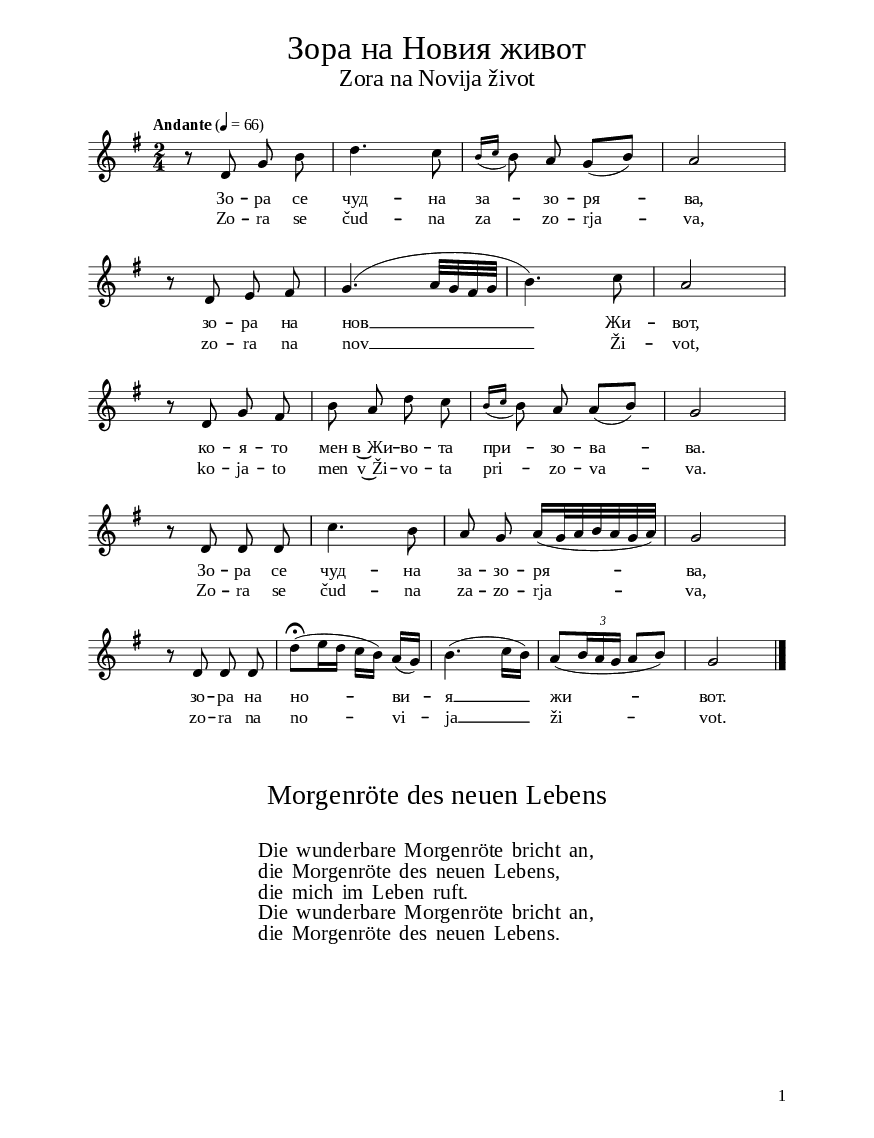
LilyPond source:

\version "2.24.2"

% include paper part and global functions
\include "include/globals.ily"

\bookpart {

   \label #'ref215
  \tocItem \markup "Зора на Новия живот – Zora na Novija život"
  \include "include/bookpart-paper.ily"
  \score {
    \include "include/score-layout.ily"

    \new Voice \absolute {
      \clef treble
      \key g \major
      \time 2/4
      \tempoFunc "Andante" 4 "66"
      \autoBeamOff
      r8  d'8  g'8  b'8 | % 2
      d''4.  c''8 | % 3
      \acciaccatura {  b'16 [  c''16 ] }  b'8
      a'8  g'8 ( [  b'8 ) ] | % 4
      a'2 \break | % 5
      r8  d'8  e'8  fis'8 | % 6
      g'4. (  a'32 [  g'32  fis'32  g'32
      ] | % 7
      b'4. )  c''8 | % 8
      a'2 \break | % 9
      r8  d'8  g'8  fis'8 |
      b'8  a'8  d''8  c''8 | % 11
      \acciaccatura {  b'16 [  c''16 ] }  b'8
      a'8  a'8 ( [  b'8 ) ] | % 12
      g'2 \break | % 13
      r8  d'8  d'8  d'8 | % 14
      c''4.  b'8 | % 15
      a'8  g'8  a'16 ( [  g'32  a'32
      b'32  a'32  g'32  a'32 ) ] | % 16
      g'2 \break | % 17
      r8  d'8  d'8  d'8 | % 18
      d''8 ( ^\fermata [  e''16  d''16 ]
      c''16 [  b'16 ) ]  a'16 ( [  g'16 )
      ] | % 19
      b'4. (  c''16 [  b'16 ) ] |
      a'8 ( [ \once \omit TupletBracket
      \times 2/3  {
        b'16  a'16  g'16 ]
      }
      a'8 [  b'8 ) ] | % 21
      g'2 \bar "|."
    }


    \addlyrics {
      Зо -- ра се чуд -- на за --
      зо -- ря -- ва, зо -- ра на нов __
      Жи -- вот, ко --
      я -- то мен в~Жи -- во -- та
      при -- зо -- ва -- ва. Зо --
      ра се чуд -- на за -- зо -- ря --
      ва, зо -- ра на
      но -- ви -- я __
      жи -- вот.}
    \addlyrics {
      Zo -- ra se čud -- na za --
      zo -- rja -- va, zo -- ra na nov __
      Ži -- vot, ko --
      ja -- to men v~Ži -- vo -- ta
      pri -- zo -- va -- va. Zo --
      ra se čud -- na za -- zo -- rja --
      va, zo -- ra na
      no -- vi -- ja __
      ži -- vot.}

    \header {
      title = \titleFunc "Зора на Новия живот" "Zora na Novija život"
    }

    \midi{}

  } % score

  \markup \empty-one
   % include foreign translation(s) of the song
  \version "2.24.0"

\markup \fill-line { \fontsize #deTitleFontSize "Morgenröte des neuen Lebens" }
\markup \null
\markup \null
\markup \fontsize #deCoupletFontSize {
  \hspace #15
  \override #`(baseline-skip . ,deCoupletBaselineSkip)
  \column {
    \line { " " }
    \line { " " Die wunderbare Morgenröte bricht an,}

    \line { " " die Morgenröte des neuen Lebens,}

    \line { " " die mich im Leben ruft.}

    \line { " " Die wunderbare Morgenröte bricht an,}

    \line { " " die Morgenröte des neuen Lebens.}

  }
}


} % bookpart

% Più mosso
%
